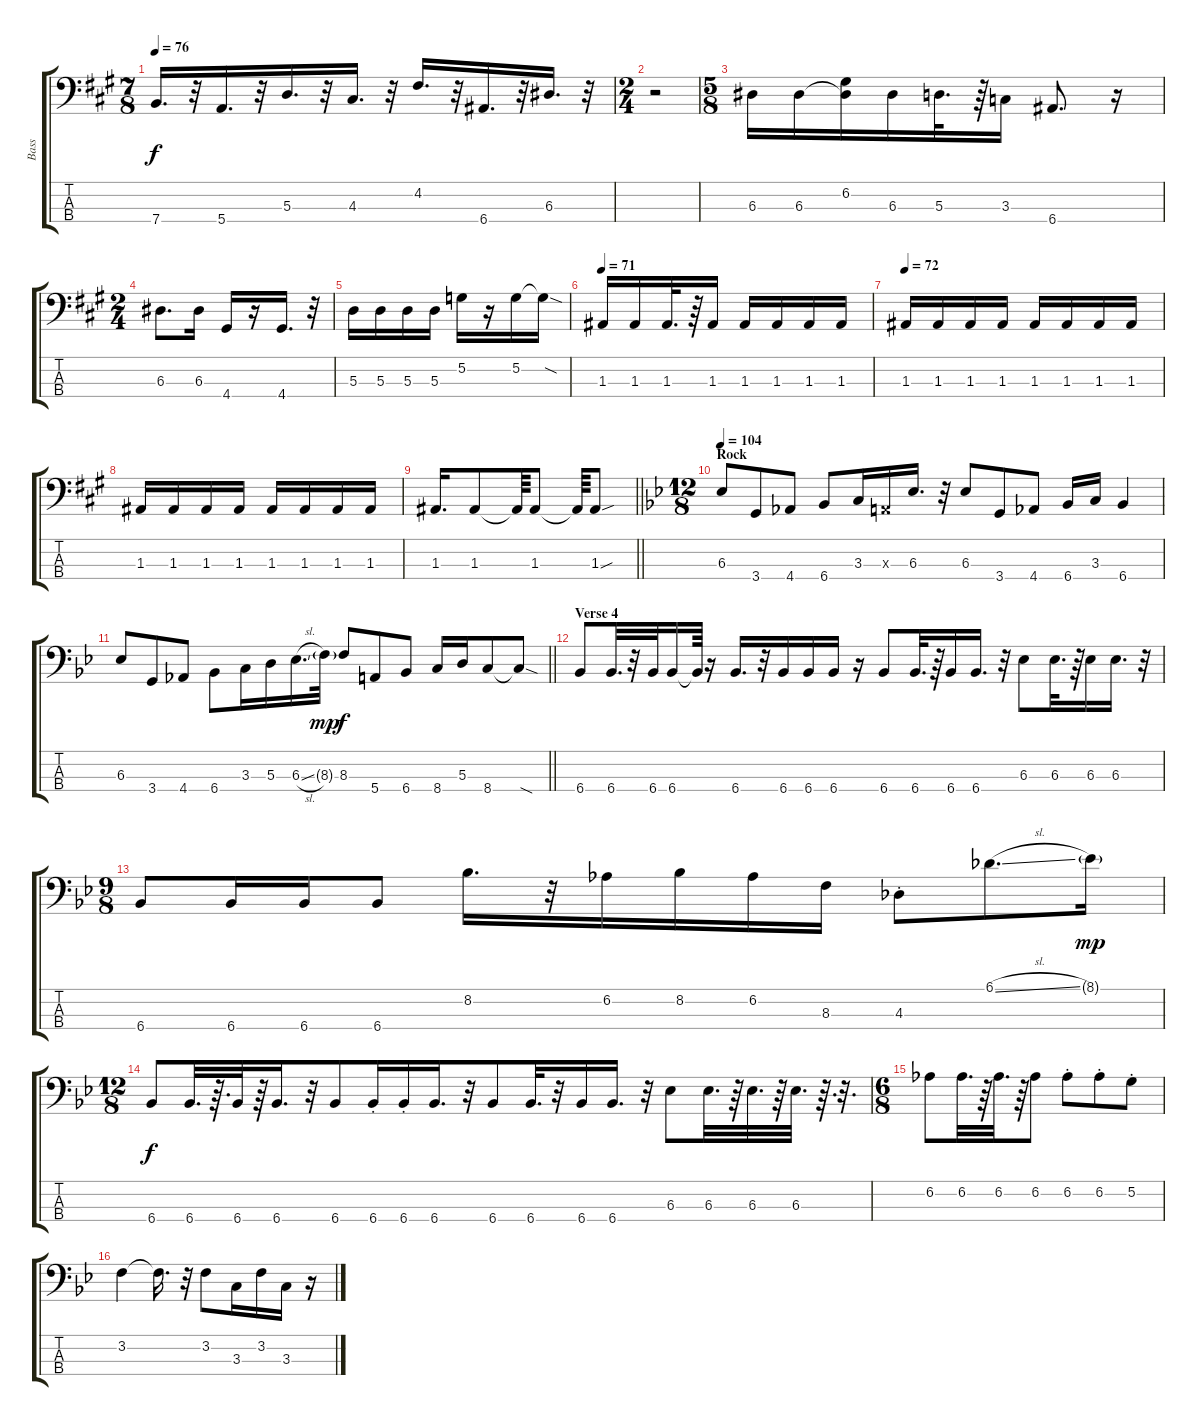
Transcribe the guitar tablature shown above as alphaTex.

\track ("Bass" "Bass") {instrument electricbassfinger}
\staff {score tabs}
\tuning (G2 D2 A1 E1) {hide}
\ts (7 8)
\tempo 76
\clef f4
\ks a
7.4.16{d dy f} r.32 5.4.16{d} r.32 5.3.16{d} r.32 4.3.16{d} r.32 4.2.16{d} r.32 6.4.16{d} r.32 6.3.16{d} r.32 |
\ts (2 4)
r.2 |
\ts (5 8)
6.3.16 6.3.16 (6.2 6.3{t}).16 6.3.16 5.3.32{d} r.64 3.3.16 6.4.8{d} r.16 |
\ts (2 4)
6.3.8{d} 6.3.16 4.4.16 r.16 4.4.16{d} r.32 |
5.3.16 5.3.16 5.3.16 5.3.16 5.2.16 r.16 5.2.16 5.2{sod t}.16 |
\tempo 71
1.3.16 1.3.16 1.3.32{d} r.64 1.3.16 1.3.16 1.3.16 1.3.16 1.3.16 |
\tempo 72
1.3.16 1.3.16 1.3.16 1.3.16 1.3.16 1.3.16 1.3.16 1.3.16 |
1.3.16 1.3.16 1.3.16 1.3.16 1.3.16 1.3.16 1.3.16 1.3.16 |
\barLineRight lightlight
1.3.16{d} 1.3.8 1.3{t}.64 1.3.8 1.3{t}.64 1.3{sou}.8 |
\ts (12 8)
\section ("" "Rock")
\tempo 105
\tempo 104
\ks bb
6.3.8 3.4.8 4.4.8 6.4.8 3.3.16 0.3{x}.16 6.3.16{d} r.32 6.3.8 3.4.8 4.4.8 6.4.16 3.3.16 6.4.4 |
\barLineRight lightlight
6.3.8 3.4.8 4.4.8 6.4.8 3.3.16 5.3.16 6.3{sl}.16{d} 8.3{g}.32{dy mp} 8.3.8{dy f} 5.4.8 6.4.8 8.4.16 5.3.16 8.4.8 8.4{sod t}.8 |
\section ("" "Verse 4")
6.4.8 6.4.32{d} r.32 6.4.32 6.4.16 6.4{t}.64 r.16 6.4.16{d} r.32 6.4.16 6.4.16 6.4.16 r.16 6.4.8 6.4.32{d} r.64 6.4.16 6.4.16{d} r.32 6.3.8 6.3.32{d} r.64 6.3.16 6.3.16{d} r.32 |
\ts (9 8)
6.4.8 6.4.16 6.4.16 6.4.8 8.2.16{d} r.32 6.2.16 8.2.16 6.2.16 8.3.16 4.3{st}.8 6.1{sl}.8{d} 8.1{g}.16{dy mp} |
\ts (12 8)
6.4.8{dy f} 6.4.32{d} r.64{d} 6.4.32 r.64 6.4.16{d} r.32 6.4.8{beam merge} 6.4{st}.16 6.4{st}.16 6.4.16{d} r.32 6.4.8{beam merge} 6.4.32{d} r.32 6.4.16{beam merge} 6.4.16{d} r.32 6.3.8 6.3.32{d} r.64 6.3.32{d} r.64 6.3.32{d} r.64{d} r.32{d} |
\ts (6 8)
6.2.8 6.2.32{d} r.64 6.2.32{d} r.64 6.2.8 6.2{st}.8 6.2{st}.8 5.2{st}.8 |
3.2.4 3.2{t}.16{d} r.32 3.2.8 3.3.16 3.2.16 3.3.16 r.16
